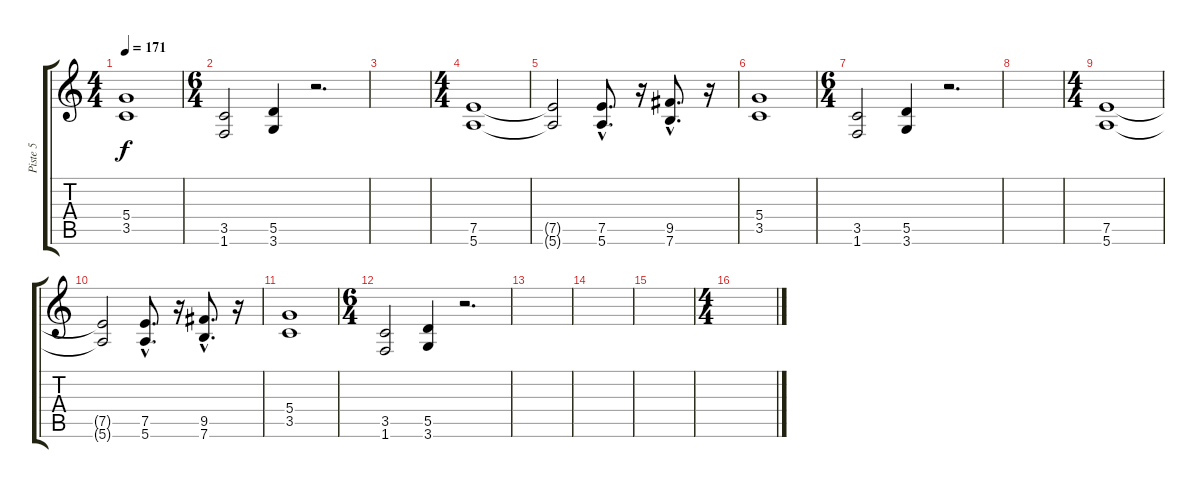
\track ("Piste 5" "Piste 5") {instrument distortionguitar}
\staff {score tabs}
\tuning (E4 B3 G3 D3 A2 E2) {hide}
\ts (4 4)
\tempo 171
\clef g2
\ks c
(5.4 3.5).1{dy f} |
\ts (6 4)
(3.5 1.6).2 (5.5 3.6).4 r.2{d} |
|
\ts (4 4)
(7.5 5.6).1 |
(7.5{t} 5.6{t}).2 (7.5{hac} 5.6{hac}).8{d} r.16 (9.5{hac} 7.6{hac}).8{d} r.16 |
(5.4 3.5).1 |
\ts (6 4)
(3.5 1.6).2 (5.5 3.6).4 r.2{d} |
|
\ts (4 4)
(7.5 5.6).1 |
(7.5{t} 5.6{t}).2 (7.5{hac} 5.6{hac}).8{d} r.16 (9.5{hac} 7.6{hac}).8{d} r.16 |
(5.4 3.5).1 |
\ts (6 4)
(3.5 1.6).2 (5.5 3.6).4 r.2{d} |
|
|
|
\ts (4 4)
